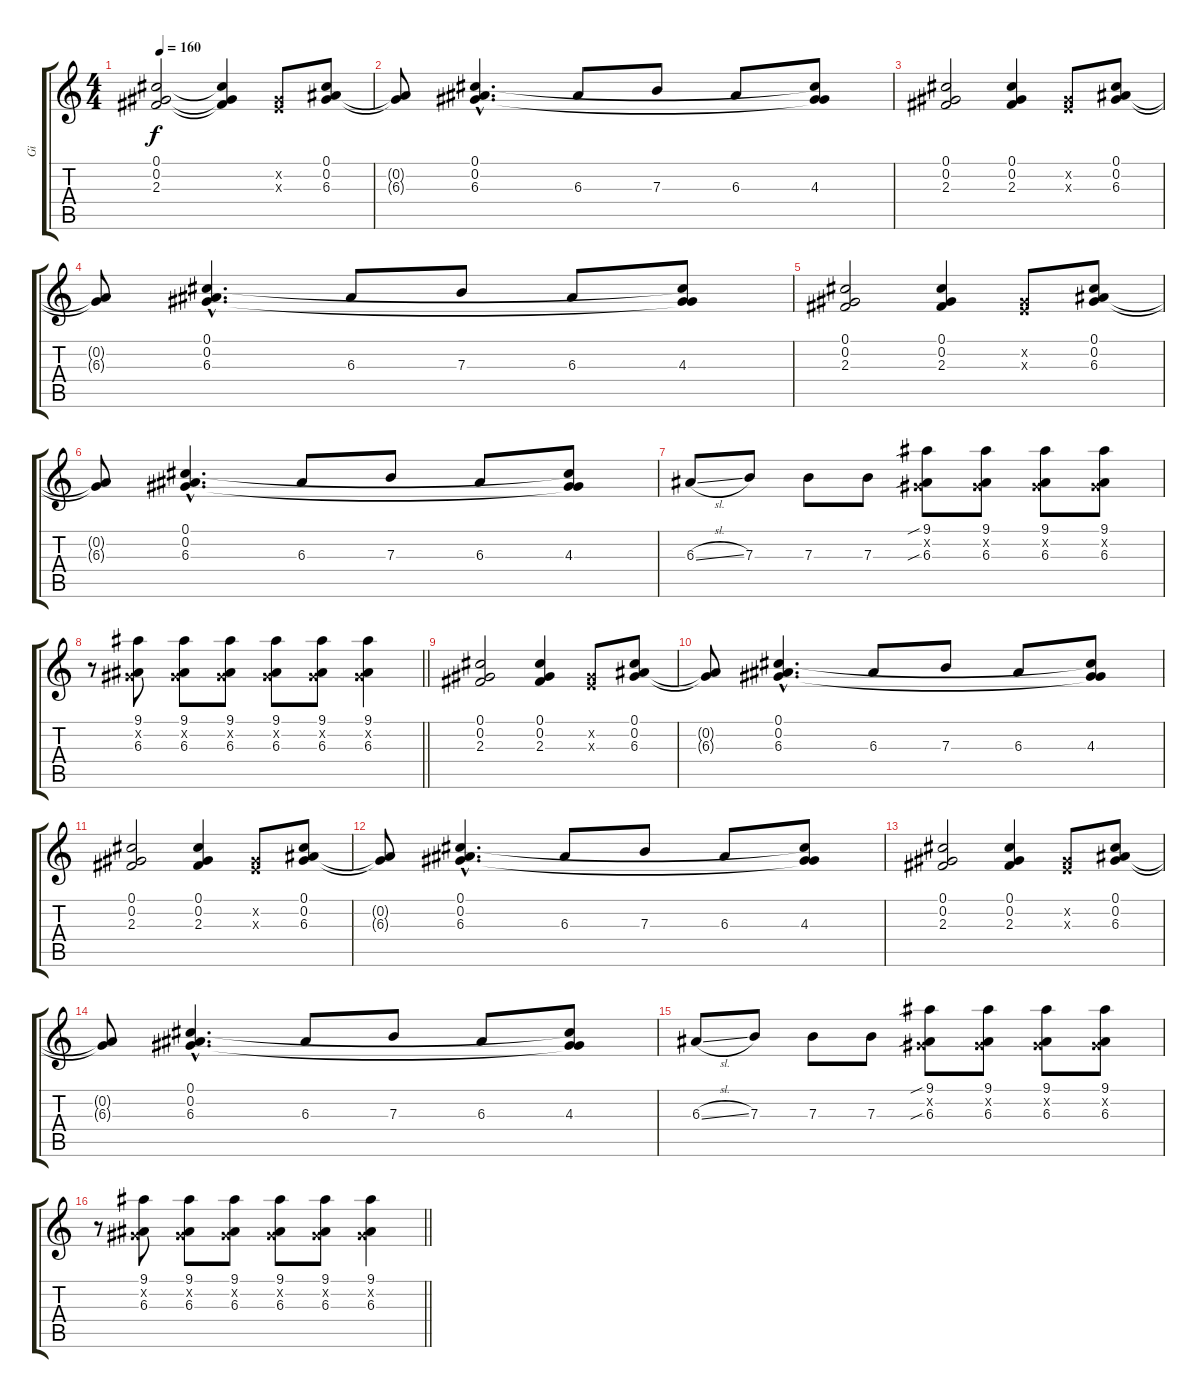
\track ("Gi" "Gi") {instrument electricguitarjazz}
\staff {score tabs}
\tuning (Db4 Ab3 E3 B2 Gb2 B1) {hide}
\ts (4 4)
\tempo 160
\clef g2
\ks c
(0.1 0.2 2.3).2{dy f volume 9} (0.1{t} 0.2{t} 2.3{t}).4 (0.2{x} 0.3{x}).8{instrument electricguitarjazz} (0.1 0.2 6.3).8 |
(0.2{t} 6.3{t}).8 (0.1{hac} 0.2{hac} 6.3{hac}).4{d} 6.3.8 7.3.8 6.3.8 (0.1{t} 0.2{t} 4.3).8 |
(0.1 0.2 2.3).2 (0.1 0.2 2.3).4 (0.2{x} 0.3{x}).8 (0.1 0.2 6.3).8 |
(0.2{t} 6.3{t}).8 (0.1{hac} 0.2{hac} 6.3{hac}).4{d} 6.3.8 7.3.8 6.3.8 (0.1{t} 0.2{t} 4.3).8 |
(0.1 0.2 2.3).2 (0.1 0.2 2.3).4 (0.2{x} 0.3{x}).8 (0.1 0.2 6.3).8 |
(0.2{t} 6.3{t}).8 (0.1{hac} 0.2{hac} 6.3{hac}).4{d} 6.3.8 7.3.8 6.3.8 (0.1{t} 0.2{t} 4.3).8 |
6.3{sl}.8 7.3.8 7.3.8 7.3.8 (9.1{sib} 0.2{x} 6.3{sib}).8 (9.1 0.2{x} 6.3).8 (9.1 0.2{x} 6.3).8 (9.1 0.2{x} 6.3).8 |
\barLineRight lightlight
r.8 (9.1 0.2{x} 6.3).8 (9.1 0.2{x} 6.3).8 (9.1 0.2{x} 6.3).8 (9.1 0.2{x} 6.3).8 (9.1 0.2{x} 6.3).8 (9.1 0.2{x} 6.3).4 |
(0.1 0.2 2.3).2{volume 13 instrument electricguitarjazz} (0.1 0.2 2.3).4 (0.2{x} 0.3{x}).8 (0.1 0.2 6.3).8 |
(0.2{t} 6.3{t}).8 (0.1{hac} 0.2{hac} 6.3{hac}).4{d} 6.3.8 7.3.8 6.3.8 (0.1{t} 0.2{t} 4.3).8 |
(0.1 0.2 2.3).2 (0.1 0.2 2.3).4 (0.2{x} 0.3{x}).8 (0.1 0.2 6.3).8 |
(0.2{t} 6.3{t}).8 (0.1{hac} 0.2{hac} 6.3{hac}).4{d} 6.3.8 7.3.8 6.3.8 (0.1{t} 0.2{t} 4.3).8 |
(0.1 0.2 2.3).2 (0.1 0.2 2.3).4 (0.2{x} 0.3{x}).8 (0.1 0.2 6.3).8 |
(0.2{t} 6.3{t}).8 (0.1{hac} 0.2{hac} 6.3{hac}).4{d} 6.3.8 7.3.8 6.3.8 (0.1{t} 0.2{t} 4.3).8 |
6.3{sl}.8 7.3.8 7.3.8 7.3.8 (9.1{sib} 0.2{x} 6.3{sib}).8 (9.1 0.2{x} 6.3).8 (9.1 0.2{x} 6.3).8 (9.1 0.2{x} 6.3).8 |
\barLineRight lightlight
r.8 (9.1 0.2{x} 6.3).8 (9.1 0.2{x} 6.3).8 (9.1 0.2{x} 6.3).8 (9.1 0.2{x} 6.3).8 (9.1 0.2{x} 6.3).8 (9.1 0.2{x} 6.3).4
